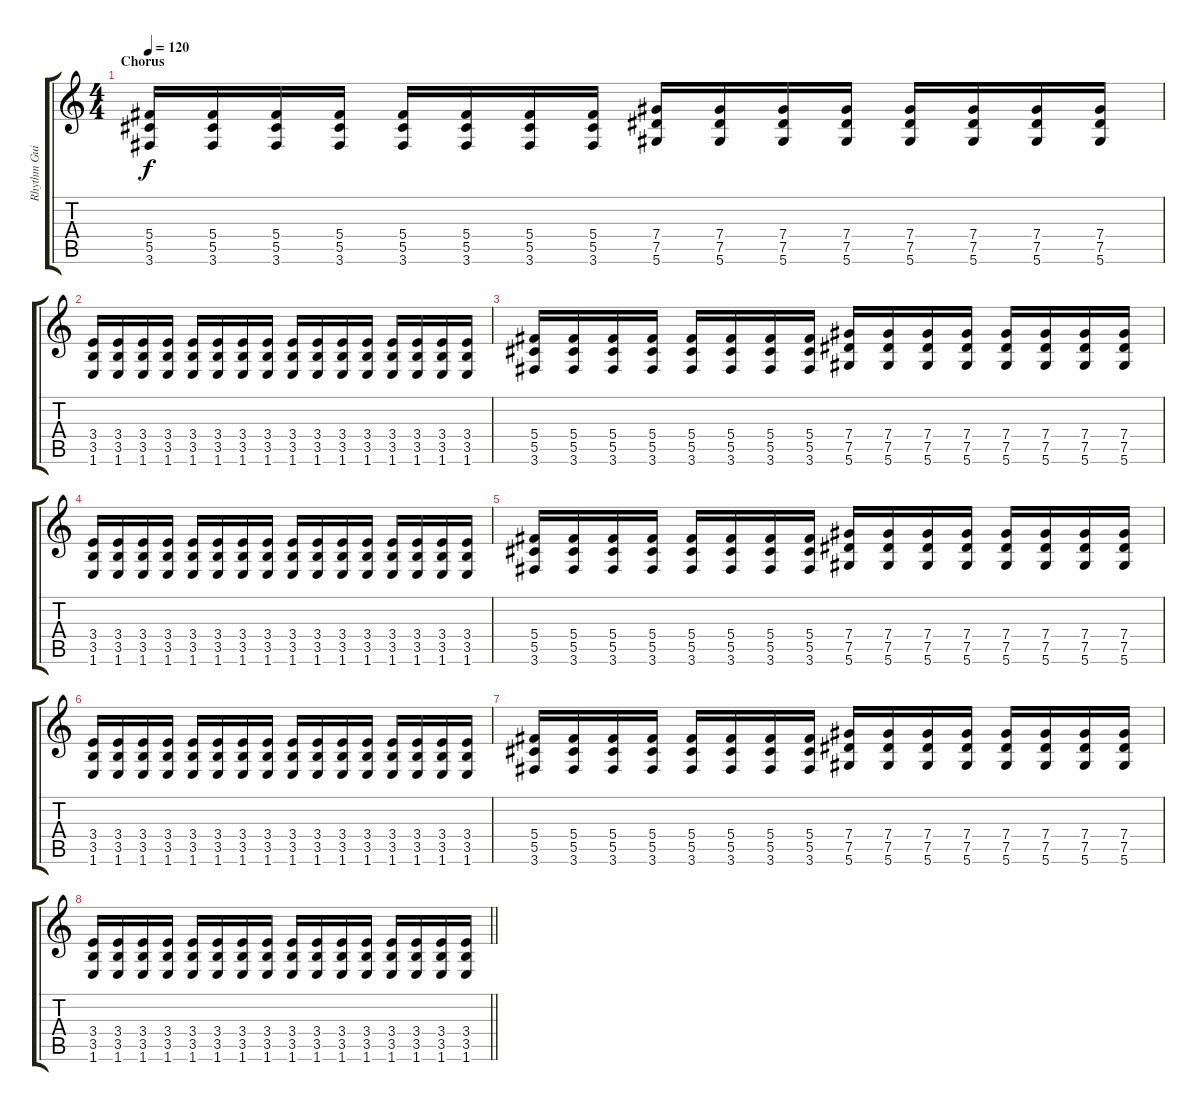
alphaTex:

\track ("Rhythm Guitar" "Rhythm Gui") {instrument distortionguitar}
\staff {score tabs}
\tuning (Eb4 Bb3 Gb3 Db3 Ab2 Eb2) {hide}
\ts (4 4)
\section ("" "Chorus")
\tempo 120
\clef g2
\ks c
(5.4 5.5 3.6).16{dy f} (5.4 5.5 3.6).16 (5.4 5.5 3.6).16 (5.4 5.5 3.6).16 (5.4 5.5 3.6).16 (5.4 5.5 3.6).16 (5.4 5.5 3.6).16 (5.4 5.5 3.6).16 (7.4 7.5 5.6).16 (7.4 7.5 5.6).16 (7.4 7.5 5.6).16 (7.4 7.5 5.6).16 (7.4 7.5 5.6).16 (7.4 7.5 5.6).16 (7.4 7.5 5.6).16 (7.4 7.5 5.6).16 |
(3.4 3.5 1.6).16 (3.4 3.5 1.6).16 (3.4 3.5 1.6).16 (3.4 3.5 1.6).16 (3.4 3.5 1.6).16 (3.4 3.5 1.6).16 (3.4 3.5 1.6).16 (3.4 3.5 1.6).16 (3.4 3.5 1.6).16 (3.4 3.5 1.6).16 (3.4 3.5 1.6).16 (3.4 3.5 1.6).16 (3.4 3.5 1.6).16 (3.4 3.5 1.6).16 (3.4 3.5 1.6).16 (3.4 3.5 1.6).16 |
(5.4 5.5 3.6).16 (5.4 5.5 3.6).16 (5.4 5.5 3.6).16 (5.4 5.5 3.6).16 (5.4 5.5 3.6).16 (5.4 5.5 3.6).16 (5.4 5.5 3.6).16 (5.4 5.5 3.6).16 (7.4 7.5 5.6).16 (7.4 7.5 5.6).16 (7.4 7.5 5.6).16 (7.4 7.5 5.6).16 (7.4 7.5 5.6).16 (7.4 7.5 5.6).16 (7.4 7.5 5.6).16 (7.4 7.5 5.6).16 |
(3.4 3.5 1.6).16 (3.4 3.5 1.6).16 (3.4 3.5 1.6).16 (3.4 3.5 1.6).16 (3.4 3.5 1.6).16 (3.4 3.5 1.6).16 (3.4 3.5 1.6).16 (3.4 3.5 1.6).16 (3.4 3.5 1.6).16 (3.4 3.5 1.6).16 (3.4 3.5 1.6).16 (3.4 3.5 1.6).16 (3.4 3.5 1.6).16 (3.4 3.5 1.6).16 (3.4 3.5 1.6).16 (3.4 3.5 1.6).16 |
(5.4 5.5 3.6).16 (5.4 5.5 3.6).16 (5.4 5.5 3.6).16 (5.4 5.5 3.6).16 (5.4 5.5 3.6).16 (5.4 5.5 3.6).16 (5.4 5.5 3.6).16 (5.4 5.5 3.6).16 (7.4 7.5 5.6).16 (7.4 7.5 5.6).16 (7.4 7.5 5.6).16 (7.4 7.5 5.6).16 (7.4 7.5 5.6).16 (7.4 7.5 5.6).16 (7.4 7.5 5.6).16 (7.4 7.5 5.6).16 |
(3.4 3.5 1.6).16 (3.4 3.5 1.6).16 (3.4 3.5 1.6).16 (3.4 3.5 1.6).16 (3.4 3.5 1.6).16 (3.4 3.5 1.6).16 (3.4 3.5 1.6).16 (3.4 3.5 1.6).16 (3.4 3.5 1.6).16 (3.4 3.5 1.6).16 (3.4 3.5 1.6).16 (3.4 3.5 1.6).16 (3.4 3.5 1.6).16 (3.4 3.5 1.6).16 (3.4 3.5 1.6).16 (3.4 3.5 1.6).16 |
(5.4 5.5 3.6).16 (5.4 5.5 3.6).16 (5.4 5.5 3.6).16 (5.4 5.5 3.6).16 (5.4 5.5 3.6).16 (5.4 5.5 3.6).16 (5.4 5.5 3.6).16 (5.4 5.5 3.6).16 (7.4 7.5 5.6).16 (7.4 7.5 5.6).16 (7.4 7.5 5.6).16 (7.4 7.5 5.6).16 (7.4 7.5 5.6).16 (7.4 7.5 5.6).16 (7.4 7.5 5.6).16 (7.4 7.5 5.6).16 |
\barLineRight lightlight
(3.4 3.5 1.6).16 (3.4 3.5 1.6).16 (3.4 3.5 1.6).16 (3.4 3.5 1.6).16 (3.4 3.5 1.6).16 (3.4 3.5 1.6).16 (3.4 3.5 1.6).16 (3.4 3.5 1.6).16 (3.4 3.5 1.6).16 (3.4 3.5 1.6).16 (3.4 3.5 1.6).16 (3.4 3.5 1.6).16 (3.4 3.5 1.6).16 (3.4 3.5 1.6).16 (3.4 3.5 1.6).16 (3.4 3.5 1.6).16
